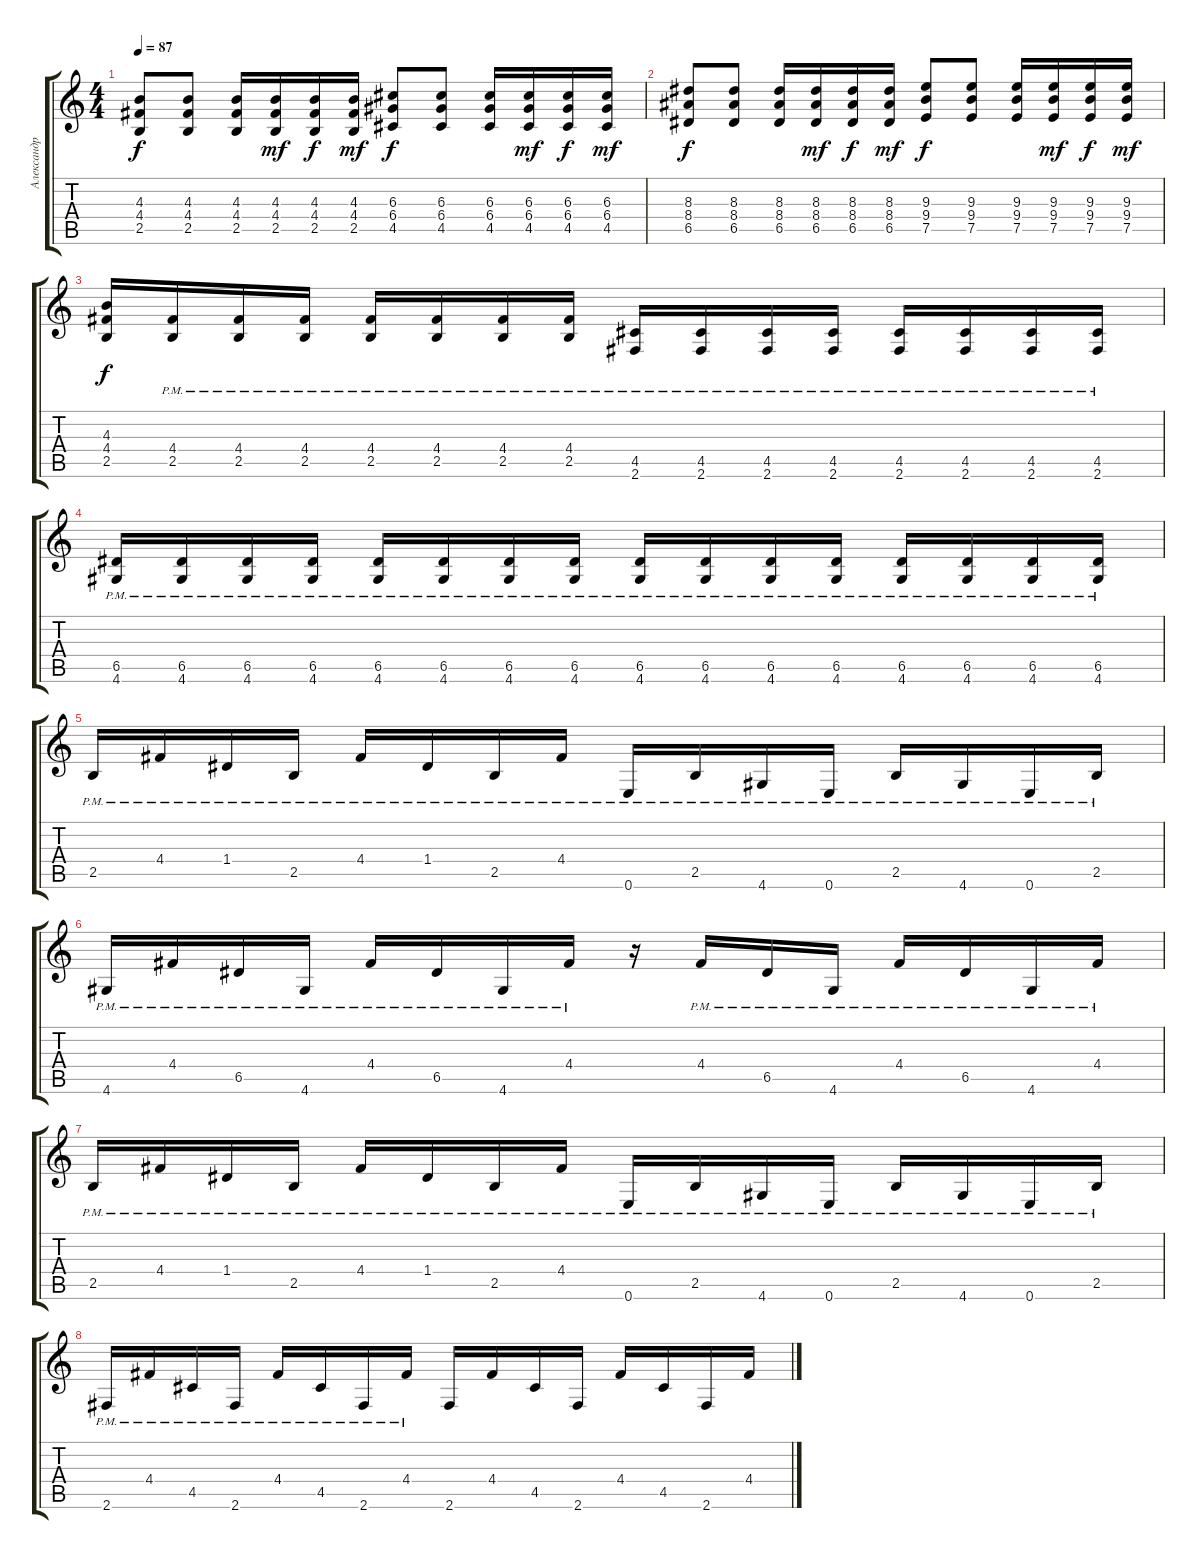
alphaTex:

\track ("Александр Голант" "Александр ") {instrument distortionguitar}
\staff {score tabs}
\tuning (E4 B3 G3 D3 A2 E2) {hide}
\ts (4 4)
\tempo 87
\clef g2
\ks c
(4.3 4.4 2.5).8{dy f} (4.3 4.4 2.5).8 (4.3 4.4 2.5).16 (4.3 4.4 2.5).16{dy mf} (4.3 4.4 2.5).16{dy f} (4.3 4.4 2.5).16{dy mf} (6.3 6.4 4.5).8{dy f} (6.3 6.4 4.5).8 (6.3 6.4 4.5).16 (6.3 6.4 4.5).16{dy mf} (6.3 6.4 4.5).16{dy f} (6.3 6.4 4.5).16{dy mf} |
(8.3 8.4 6.5).8{dy f} (8.3 8.4 6.5).8 (8.3 8.4 6.5).16 (8.3 8.4 6.5).16{dy mf} (8.3 8.4 6.5).16{dy f} (8.3 8.4 6.5).16{dy mf} (9.3 9.4 7.5).8{dy f} (9.3 9.4 7.5).8 (9.3 9.4 7.5).16 (9.3 9.4 7.5).16{dy mf} (9.3 9.4 7.5).16{dy f} (9.3 9.4 7.5).16{dy mf} |
(4.3 4.4 2.5).16{dy f} (4.4{pm} 2.5{pm}).16 (4.4{pm} 2.5{pm}).16 (4.4{pm} 2.5{pm}).16 (4.4{pm} 2.5{pm}).16 (4.4{pm} 2.5{pm}).16 (4.4{pm} 2.5{pm}).16 (4.4 2.5{pm}).16 (4.5{pm} 2.6{pm}).16 (4.5{pm} 2.6{pm}).16 (4.5{pm} 2.6{pm}).16 (4.5{pm} 2.6{pm}).16 (4.5{pm} 2.6{pm}).16 (4.5{pm} 2.6{pm}).16 (4.5{pm} 2.6{pm}).16 (4.5{pm} 2.6{pm}).16 |
(6.5{pm} 4.6{pm}).16 (6.5{pm} 4.6{pm}).16 (6.5{pm} 4.6{pm}).16 (6.5{pm} 4.6{pm}).16 (6.5{pm} 4.6{pm}).16 (6.5{pm} 4.6{pm}).16 (6.5{pm} 4.6{pm}).16 (6.5{pm} 4.6{pm}).16 (6.5{pm} 4.6{pm}).16 (6.5{pm} 4.6{pm}).16 (6.5{pm} 4.6{pm}).16 (6.5{pm} 4.6{pm}).16 (6.5{pm} 4.6{pm}).16 (6.5{pm} 4.6{pm}).16 (6.5{pm} 4.6{pm}).16 (6.5{pm} 4.6{pm}).16 |
2.5{pm}.16 4.4{pm}.16 1.4{pm}.16 2.5{pm}.16 4.4{pm}.16 1.4{pm}.16 2.5{pm}.16 4.4{pm}.16 0.6{pm}.16 2.5{pm}.16 4.6{pm}.16 0.6{pm}.16 2.5{pm}.16 4.6{pm}.16 0.6{pm}.16 2.5{pm}.16 |
4.6{pm}.16 4.4{pm}.16 6.5{pm}.16 4.6{pm}.16 4.4{pm}.16 6.5{pm}.16 4.6{pm}.16 4.4{pm}.16 r.16 4.4{pm}.16 6.5{pm}.16 4.6{pm}.16 4.4{pm}.16 6.5{pm}.16 4.6{pm}.16 4.4{pm}.16 |
2.5{pm}.16 4.4{pm}.16 1.4{pm}.16 2.5{pm}.16 4.4{pm}.16 1.4{pm}.16 2.5{pm}.16 4.4{pm}.16 0.6{pm}.16 2.5{pm}.16 4.6{pm}.16 0.6{pm}.16 2.5{pm}.16 4.6{pm}.16 0.6{pm}.16 2.5{pm}.16 |
2.6{pm}.16 4.4{pm}.16 4.5{pm}.16 2.6{pm}.16 4.4{pm}.16 4.5{pm}.16 2.6{pm}.16 4.4{pm}.16 2.6.16 4.4.16 4.5.16 2.6.16 4.4.16 4.5.16 2.6.16 4.4.16
